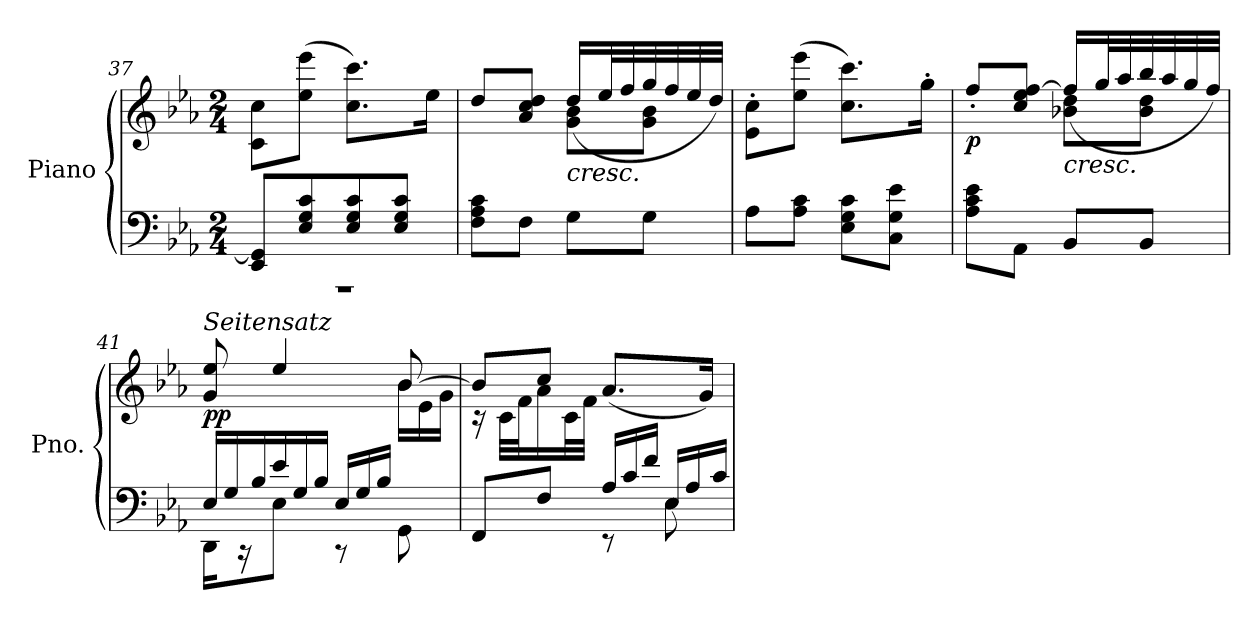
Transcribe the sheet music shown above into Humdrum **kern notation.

**kern	**kern	**dynam
*part1	*part1	*part1
*staff2	*staff1	*staff1/2
*I"Piano	*	*
*I'Pno.	*	*
*clefF4	*clefG2	*
*k[b-e-a-]	*k[b-e-a-]	*
*M2/4	*M2/4	*
=37	=37	=37
*^	*	*
8EE-/ 8GG/]L	2r	8c\ 8cc\L	.
8E-/ 8G/ 8c/	.	(>8ee-\ 8eee-\J	.
8E-/ 8G/ 8c/	.	8.cc\ 8.ccc\L)	.
8E-/ 8G/ 8c/J	.	.	.
.	.	16ee-\Jk	.
*v	*v	*	*
=38	=38	=38
*	*^	*
8F\ 8A-\ 8c\L	8dd/L	4ryy	.
8F\J	8a-/ 8cc/ 8dd/J	.	.
!	!LO:TX:b:i:t=cresc.	!	!
8G\L	8g\ 8b-\L	(>16dd/LL	.
.	.	32ee-/L	.
.	.	32ff/	.
8G\J	8g\ 8b-\J	32gg/	.
.	.	32ff/	.
.	.	32ee-/	.
.	.	32dd/JJJ)	.
*	*v	*v	*
!!LO:LB:g=z
=39	=39	=39
8A-\L	8e-\' 8cc\'L	.
8A-\ 8c\J	(>8ee-\ 8eee-\J	.
8E-\ 8G\ 8c\L	8.cc\ 8.ccc\L)	.
8C\ 8G\ 8e-\J	.	.
.	16gg'\Jk	.
=40	=40	=40
*	*^	*
!	!	!	!LO:DY:b
8A-\ 8c\ 8e-\L	8ff'/L	4ryy	p
8AA-\J	8cc/ 8ee-/ [8ff/J	.	.
!	!LO:TX:b:i:t=cresc.	!	!
8BB-/L	8b-X\ 8dd\L	(>16ff/LL]	.
.	.	32gg/L	.
.	.	32aa-/	.
8BB-/J	8b-\ 8dd\J	32bb-/	.
.	.	32aa-/	.
.	.	32gg/	.
.	.	32ff/JJJ)	.
=41	=41	=41	=41
*^	*	*	*
*	*Xtuplet	*	*	*
!	!	!LO:TX:a:i:t=Seitensatz	!	!
!	!	!	!	!LO:DY:b
16DD\KL	24E-/LL	8g/ 8ee-/	4.ryy	pp
.	24G/	.	.	.
16rCC	.	.	.	.
.	24B-/	.	.	.
8E-\J	24e-/	4ee-/	.	.
.	24G/	.	.	.
.	24B-/JJ	.	.	.
8rCC	24E-/LL	.	.	.
.	24G/	.	.	.
.	24B-/JJ	.	.	.
*	*	*	*Xtuplet	*
8GG\	8ryy	[8b-/	24b-\LL	.
.	.	.	24e-\	.
.	.	.	24g\JJ	.
=42	=42	=42	=42	=42
8FF/L	4ryy	8b-/L]	16r	.
.	.	.	32c\LLL	.
.	.	.	32f\J	.
8F/J	.	8cc/J	16a-\	.
.	.	.	32c\L	.
.	.	.	32f\JJJ	.
8rEE	24A-/LL	(>8.a-/L	4ryy	.
.	24c/	.	.	.
.	24f/JJ	.	.	.
8E-\	24E-/LL	.	.	.
.	24A-/	.	.	.
.	.	16g/Jk)	.	.
.	24c/JJ	.	.	.
*v	*v	*	*	*
*	*v	*v	*
=	=	=
*-	*-	*-
